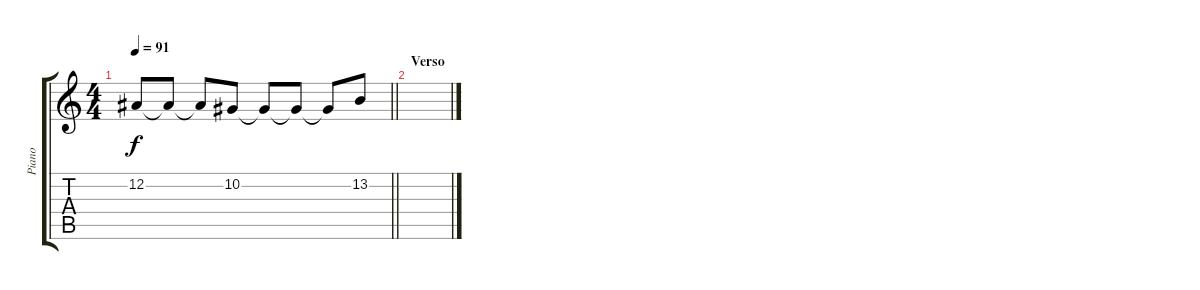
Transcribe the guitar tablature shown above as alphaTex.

\track ("Piano" "Piano") {instrument acousticgrandpiano}
\staff {score tabs}
\tuning (Eb4 Bb3 Gb3 Db3 Ab2 Eb2) {hide}
\ts (4 4)
\tempo 91
\clef g2
\barLineRight lightlight
\ks c
12.2.8{dy f} 12.2{t}.8 12.2{t}.8 10.2.8 10.2{t}.8 10.2{t}.8 10.2{t}.8 13.2.8 |
\section ("" "Verso")
